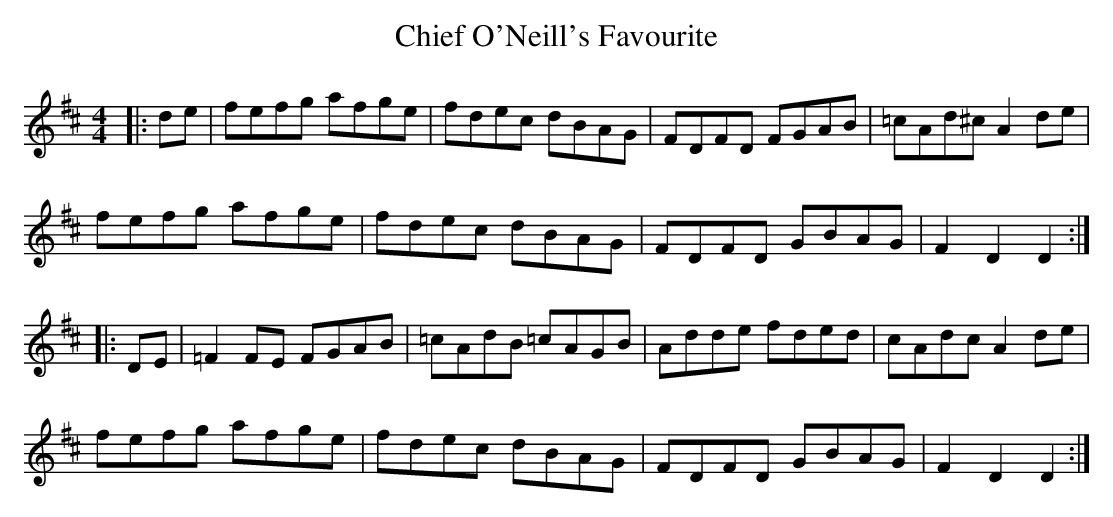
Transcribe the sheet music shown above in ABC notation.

X:1
T: Chief O'Neill's Favourite
M: 4/4
L: 1/8
K: Dmaj
|:de|fefg afge|fdec dBAG|FDFD FGAB|=cAd^c A2 de|
fefg afge|fdec dBAG|FDFD GBAG|F2 D2 D2:|
|:DE|=F2FE FGAB|=cAdB =cAGB|Adde fded|cAdc A2de|
fefg afge|fdec dBAG|FDFD GBAG|F2 D2 D2:|
